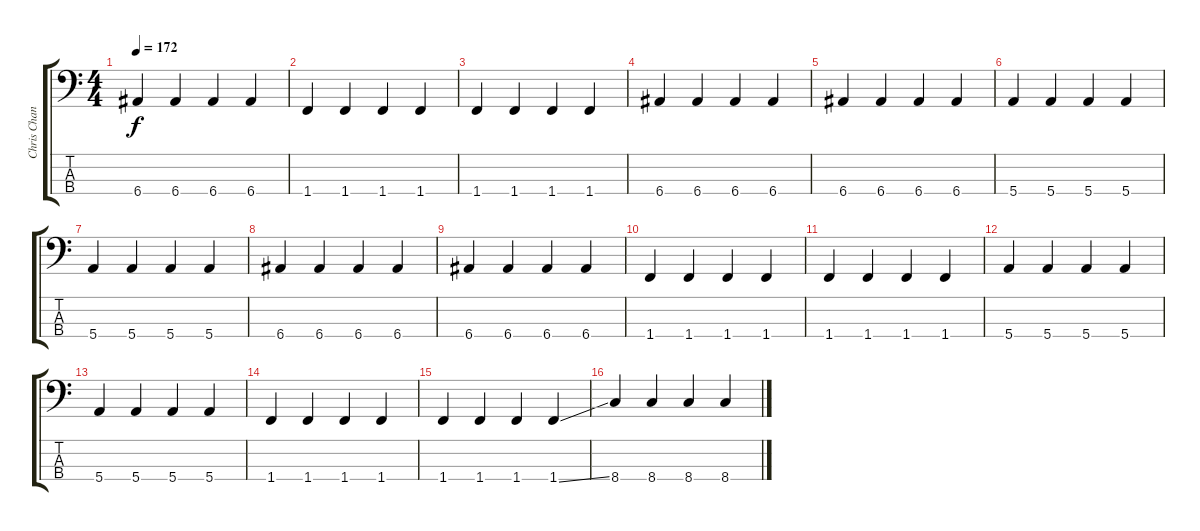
\track ("Chris Chaney" "Chris Chan") {instrument electricbasspick}
\staff {score tabs}
\tuning (G2 D2 A1 E1) {hide}
\ts (4 4)
\tempo 172
\clef f4
\ks c
6.4.4{dy f} 6.4.4 6.4.4 6.4.4 |
1.4.4 1.4.4 1.4.4 1.4.4 |
1.4.4 1.4.4 1.4.4 1.4.4 |
6.4.4 6.4.4 6.4.4 6.4.4 |
6.4.4 6.4.4 6.4.4 6.4.4 |
5.4.4 5.4.4 5.4.4 5.4.4 |
5.4.4 5.4.4 5.4.4 5.4.4 |
6.4.4 6.4.4 6.4.4 6.4.4 |
6.4.4 6.4.4 6.4.4 6.4.4 |
1.4.4 1.4.4 1.4.4 1.4.4 |
1.4.4 1.4.4 1.4.4 1.4.4 |
5.4.4 5.4.4 5.4.4 5.4.4 |
5.4.4 5.4.4 5.4.4 5.4.4 |
1.4.4 1.4.4 1.4.4 1.4.4 |
1.4.4 1.4.4 1.4.4 1.4{ss}.4 |
8.4.4 8.4.4 8.4.4 8.4.4
